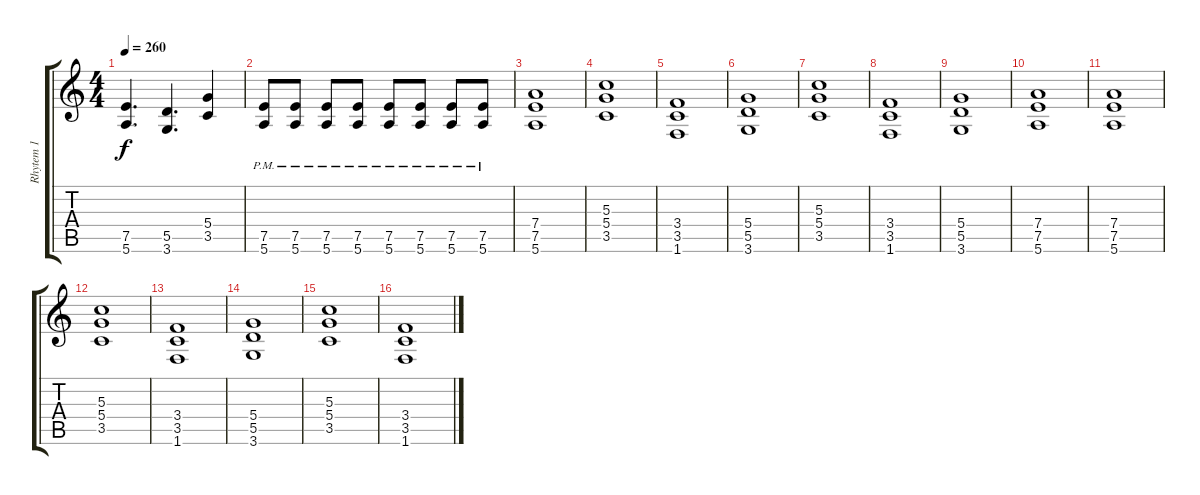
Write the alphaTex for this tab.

\track ("Rhytem 1" "Rhytem 1") {instrument distortionguitar}
\staff {score tabs}
\tuning (E4 B3 G3 D3 A2 E2) {hide}
\ts (4 4)
\tempo 260
\clef g2
\ks c
(7.5 5.6).4{d dy f} (5.5 3.6).4{d} (5.4 3.5).4 |
(7.5{pm} 5.6{pm}).8 (7.5{pm} 5.6{pm}).8 (7.5{pm} 5.6{pm}).8 (7.5{pm} 5.6{pm}).8 (7.5{pm} 5.6{pm}).8 (7.5{pm} 5.6{pm}).8 (7.5{pm} 5.6{pm}).8 (7.5{pm} 5.6{pm}).8 |
(7.4 7.5 5.6).1 |
(5.3 5.4 3.5).1 |
(3.4 3.5 1.6).1 |
(5.4 5.5 3.6).1 |
(5.3 5.4 3.5).1 |
(3.4 3.5 1.6).1 |
(5.4 5.5 3.6).1 |
(7.4 7.5 5.6).1 |
(7.4 7.5 5.6).1 |
(5.3 5.4 3.5).1 |
(3.4 3.5 1.6).1 |
(5.4 5.5 3.6).1 |
(5.3 5.4 3.5).1 |
(3.4 3.5 1.6).1
